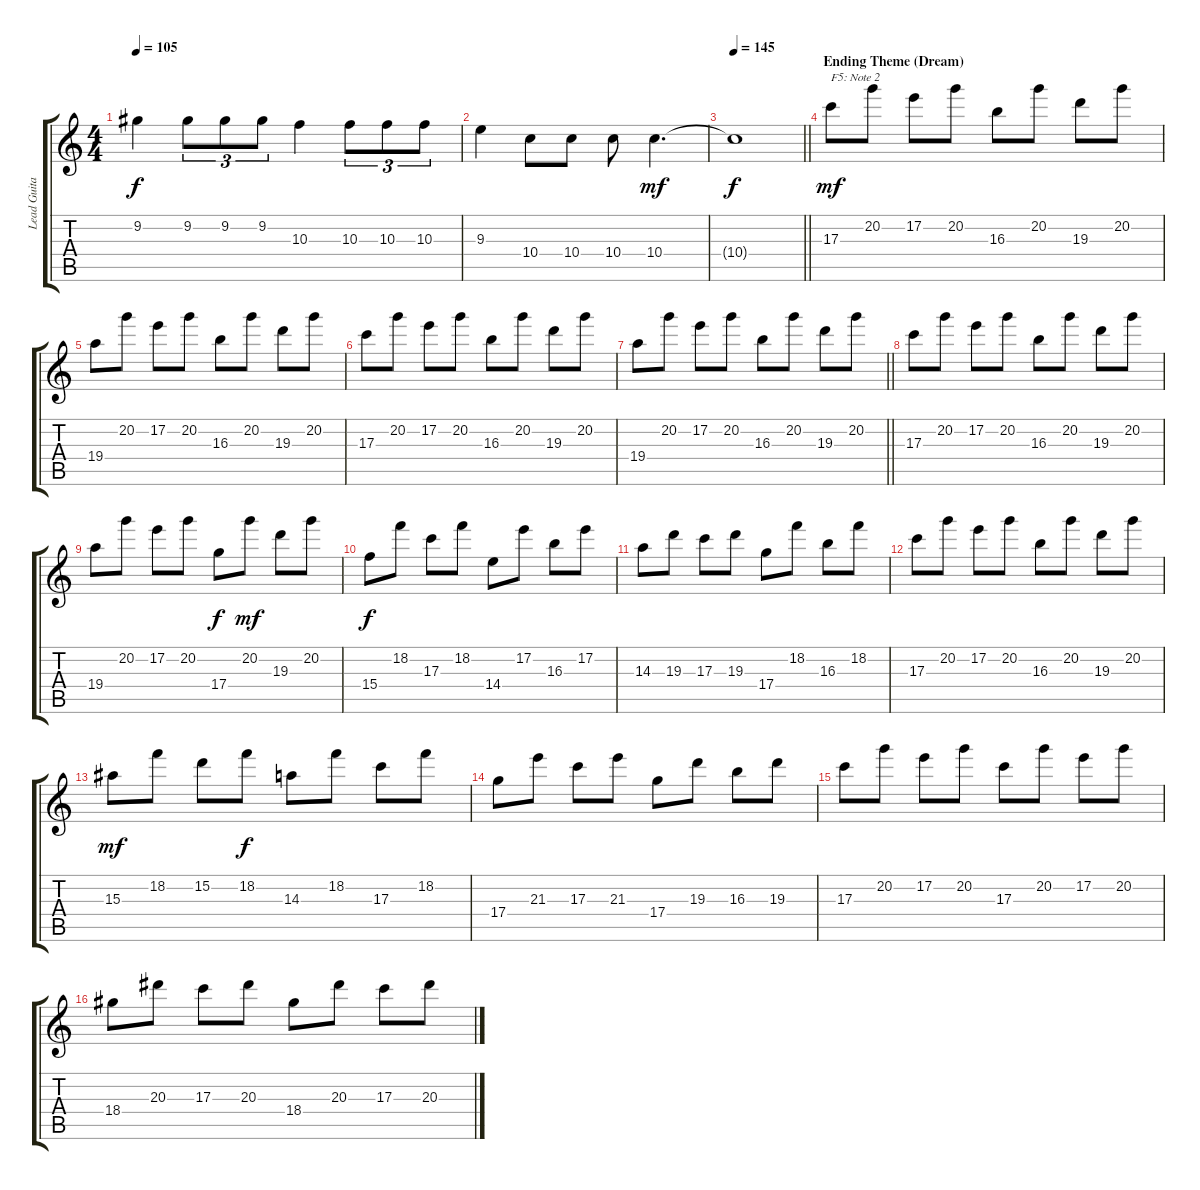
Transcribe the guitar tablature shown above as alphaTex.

\track ("Lead Guitar 2" "Lead Guita") {instrument overdrivenguitar}
\staff {score tabs}
\tuning (E4 B3 G3 D3 A2 E2) {hide}
\ts (4 4)
\tempo 105
\clef g2
\ks c
9.2.4{dy f} 9.2.8{tu (3 2)} 9.2.8{tu (3 2)} 9.2.8{tu (3 2)} 10.3.4 10.3.8{tu (3 2)} 10.3.8{tu (3 2)} 10.3.8{tu (3 2)} |
9.3.4 10.4.8 10.4.8 10.4.8 10.4.4{d dy mf} |
\tempo 145
\barLineRight lightlight
10.4{t}.1{dy f} |
\section ("" "Ending Theme (Dream)")
17.3.8{txt "F5: Note 2" dy mf balance 8} 20.2.8 17.2.8 20.2.8 16.3.8 20.2.8 19.3.8 20.2.8 |
19.4.8 20.2.8 17.2.8 20.2.8 16.3.8 20.2.8 19.3.8 20.2.8 |
17.3.8 20.2.8 17.2.8 20.2.8 16.3.8 20.2.8 19.3.8 20.2.8 |
\barLineRight lightlight
19.4.8 20.2.8 17.2.8 20.2.8 16.3.8 20.2.8 19.3.8 20.2.8 |
17.3.8 20.2.8 17.2.8 20.2.8 16.3.8 20.2.8 19.3.8 20.2.8 |
19.4.8 20.2.8 17.2.8 20.2.8 17.4.8{dy f} 20.2.8{dy mf} 19.3.8 20.2.8 |
15.4.8{dy f} 18.2.8 17.3.8 18.2.8 14.4.8 17.2.8 16.3.8 17.2.8 |
14.3.8 19.3.8 17.3.8 19.3.8 17.4.8 18.2.8 16.3.8 18.2.8 |
17.3.8 20.2.8 17.2.8 20.2.8 16.3.8 20.2.8 19.3.8 20.2.8 |
15.3.8{dy mf} 18.2.8 15.2.8 18.2.8{dy f} 14.3.8 18.2.8 17.3.8 18.2.8 |
17.4.8 21.3.8 17.3.8 21.3.8 17.4.8 19.3.8 16.3.8 19.3.8 |
17.3.8 20.2.8 17.2.8 20.2.8 17.3.8 20.2.8 17.2.8 20.2.8 |
18.4.8 20.3.8 17.3.8 20.3.8 18.4.8 20.3.8 17.3.8 20.3.8
